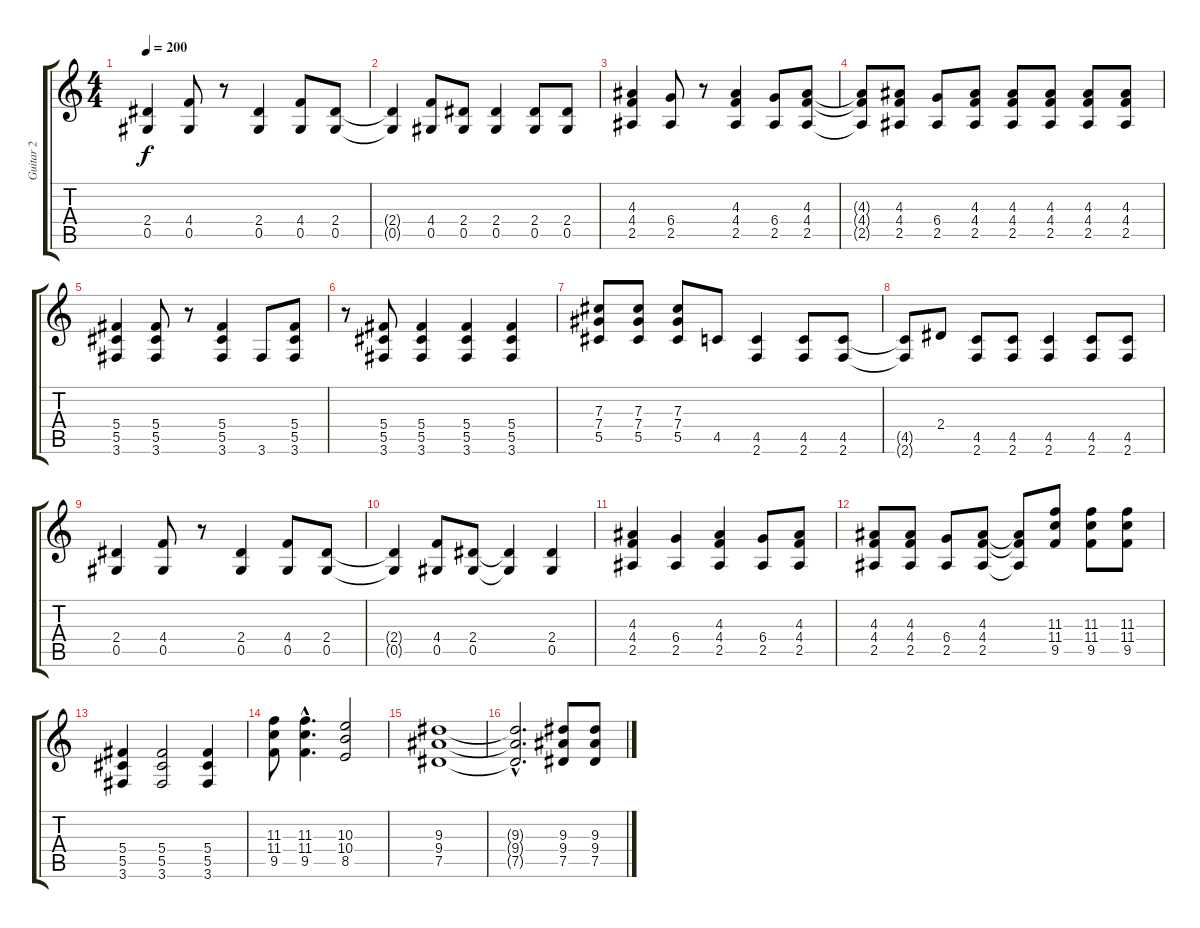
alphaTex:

\track ("Guitar 2" "Guitar 2") {instrument distortionguitar}
\staff {score tabs}
\tuning (Eb4 Bb3 Gb3 Db3 Ab2 Eb2) {hide}
\ts (4 4)
\tempo 200
\clef g2
\ks c
(2.4 0.5).4{dy f} (4.4 0.5).8 r.8 (2.4 0.5).4 (4.4 0.5).8 (2.4 0.5).8 |
(2.4{t} 0.5{t}).4 (4.4 0.5).8 (2.4 0.5).8 (2.4 0.5).4 (2.4 0.5).8 (2.4 0.5).8 |
(4.3 4.4 2.5).4 (6.4 2.5).8 r.8 (4.3 4.4 2.5).4 (6.4 2.5).8 (4.3 4.4 2.5).8 |
(4.3{t} 4.4{t} 2.5{t}).8 (4.3 4.4 2.5).8 (6.4 2.5).8 (4.3 4.4 2.5).8 (4.3 4.4 2.5).8 (4.3 4.4 2.5).8 (4.3 4.4 2.5).8 (4.3 4.4 2.5).8 |
(5.4 5.5 3.6).4 (5.4 5.5 3.6).8 r.8 (5.4 5.5 3.6).4 3.6.8 (5.4 5.5 3.6).8 |
r.8 (5.4 5.5 3.6).8 (5.4 5.5 3.6).4 (5.4 5.5 3.6).4 (5.4 5.5 3.6).4 |
(7.3 7.4 5.5).8 (7.3 7.4 5.5).8 (7.3 7.4 5.5).8 4.5.8 (4.5 2.6).4 (4.5 2.6).8 (4.5 2.6).8 |
(4.5{t} 2.6{t}).8 2.4.8 (4.5 2.6).8 (4.5 2.6).8 (4.5 2.6).4 (4.5 2.6).8 (4.5 2.6).8 |
(2.4 0.5).4 (4.4 0.5).8 r.8 (2.4 0.5).4 (4.4 0.5).8 (2.4 0.5).8 |
(2.4{t} 0.5{t}).4 (4.4 0.5).8 (2.4 0.5).8 (2.4{t} 0.5{t}).4 (2.4 0.5).4 |
(4.3 4.4 2.5).4 (6.4 2.5).4 (4.3 4.4 2.5).4 (6.4 2.5).8 (4.3 4.4 2.5).8 |
(4.3 4.4 2.5).8 (4.3 4.4 2.5).8 (6.4 2.5).8 (4.3 4.4 2.5).8 (4.3{t} 4.4{t} 2.5{t}).8 (11.3 11.4 9.5).8 (11.3 11.4 9.5).8 (11.3 11.4 9.5).8 |
(5.4 5.5 3.6).4 (5.4 5.5 3.6).2 (5.4 5.5 3.6).4 |
(11.3 11.4 9.5).8 (11.3{hac} 11.4{hac} 9.5{hac}).4{d} (10.3 10.4 8.5).2 |
(9.3 9.4 7.5).1 |
(9.3{hac t} 9.4{hac t} 7.5{hac t}).2{d} (9.3 9.4 7.5).8 (9.3 9.4 7.5).8
